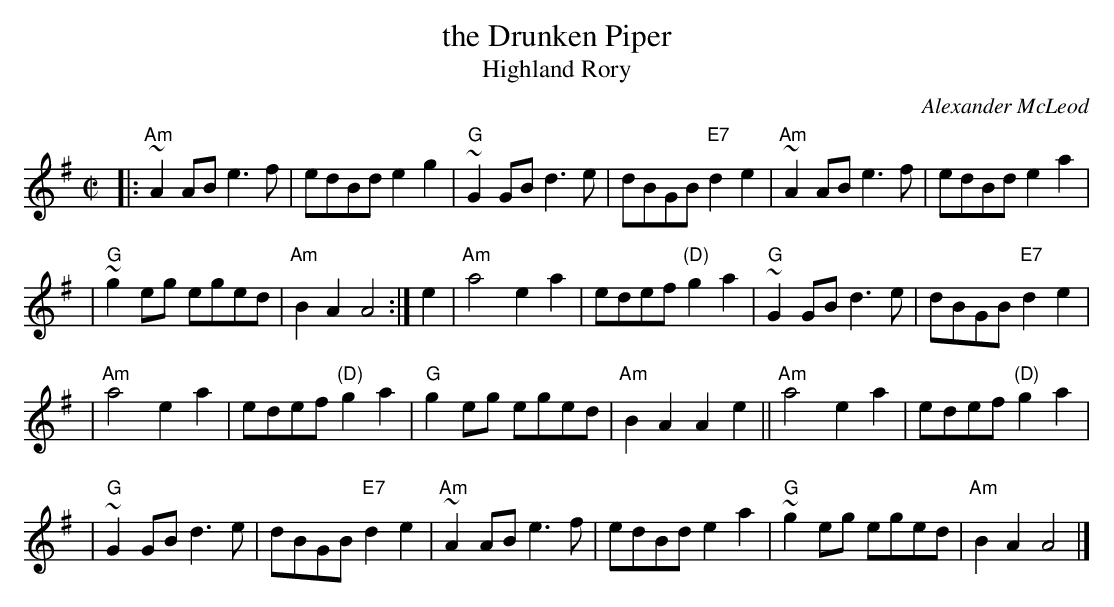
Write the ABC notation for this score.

X:1
T: the Drunken Piper
T: Highland Rory
C: Alexander McLeod
M: C|
L: 1/8
K: ADor
|: "Am"~A2AB e3f \
| edBd e2g2 \
| "G"~G2GB d3e \
| dBGB "E7"d2e2 \
|  "Am"~A2AB e3f \
| edBd e2a2 |
| "G"~g2eg eged \
| "Am"B2A2 A4 :| e2 \
| "Am"a4 e2a2 \
| edef "(D)"g2a2 \
| "G"~G2GB d3e \
| dBGB "E7"d2e2 |
|  "Am"a4 e2a2 \
| edef "(D)"g2a2 \
| "G"g2eg eged \
| "Am"B2A2 A2e2 \
|| "Am"a4 e2a2 \
| edef "(D)"g2a2 |
| "G"~G2GB d3e \
| dBGB "E7"d2e2 \
|  "Am"~A2AB e3f \
| edBd e2a2 \
| "G"~g2eg eged \
| "Am"B2A2 A4 |]
